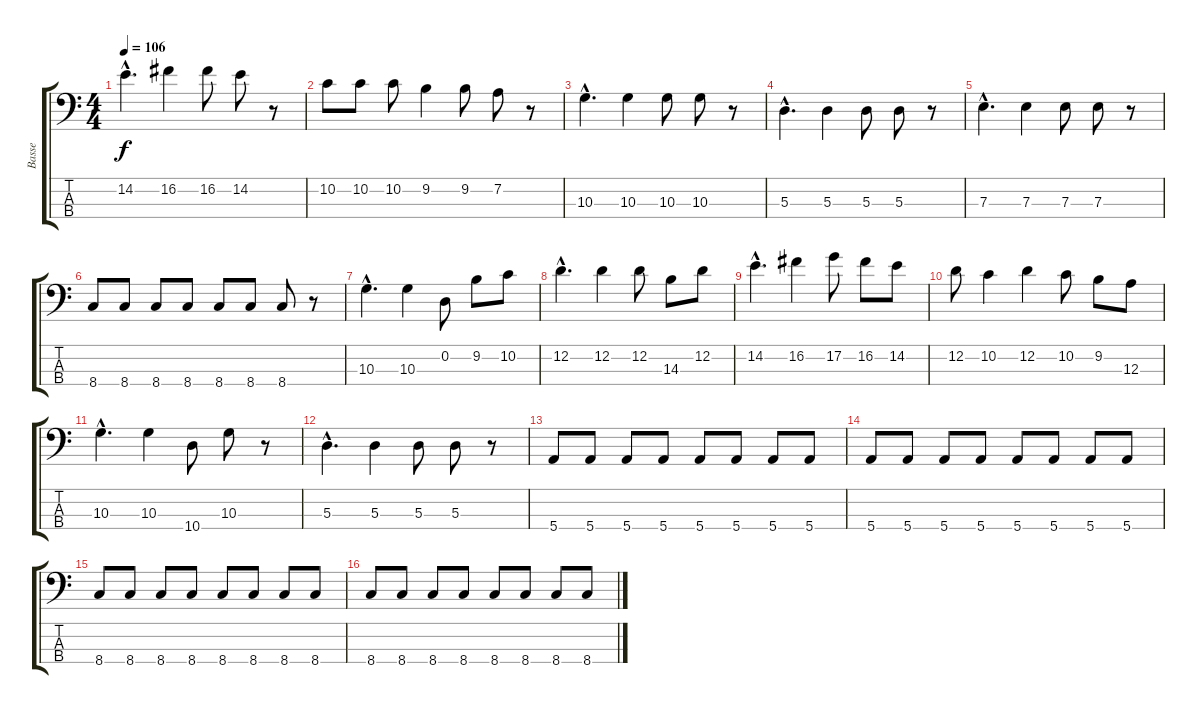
\track ("Basse" "Basse") {instrument electricbassfinger}
\staff {score tabs}
\tuning (G2 D2 A1 E1) {hide}
\ts (4 4)
\tempo 106
\clef f4
\ks c
14.2{hac}.4{d dy f} 16.2.4 16.2.8 14.2.8 r.8 |
10.2.8 10.2.8 10.2.8 9.2.4 9.2.8 7.2.8 r.8 |
10.3{hac}.4{d} 10.3.4 10.3.8 10.3.8 r.8 |
5.3{hac}.4{d} 5.3.4 5.3.8 5.3.8 r.8 |
7.3{hac}.4{d} 7.3.4 7.3.8 7.3.8 r.8 |
8.4.8 8.4.8 8.4.8 8.4.8 8.4.8 8.4.8 8.4.8 r.8 |
10.3{hac}.4{d} 10.3.4 0.2.8 9.2.8 10.2.8 |
12.2{hac}.4{d} 12.2.4 12.2.8 14.3.8 12.2.8 |
14.2{hac}.4{d} 16.2.4 17.2.8 16.2.8 14.2.8 |
12.2.8 10.2.4 12.2.4 10.2.8 9.2.8 12.3.8 |
10.3{hac}.4{d} 10.3.4 10.4.8 10.3.8 r.8 |
5.3{hac}.4{d} 5.3.4 5.3.8 5.3.8 r.8 |
5.4.8 5.4.8 5.4.8 5.4.8 5.4.8 5.4.8 5.4.8 5.4.8 |
5.4.8 5.4.8 5.4.8 5.4.8 5.4.8 5.4.8 5.4.8 5.4.8 |
8.4.8 8.4.8 8.4.8 8.4.8 8.4.8 8.4.8 8.4.8 8.4.8 |
8.4.8 8.4.8 8.4.8 8.4.8 8.4.8 8.4.8 8.4.8 8.4.8
